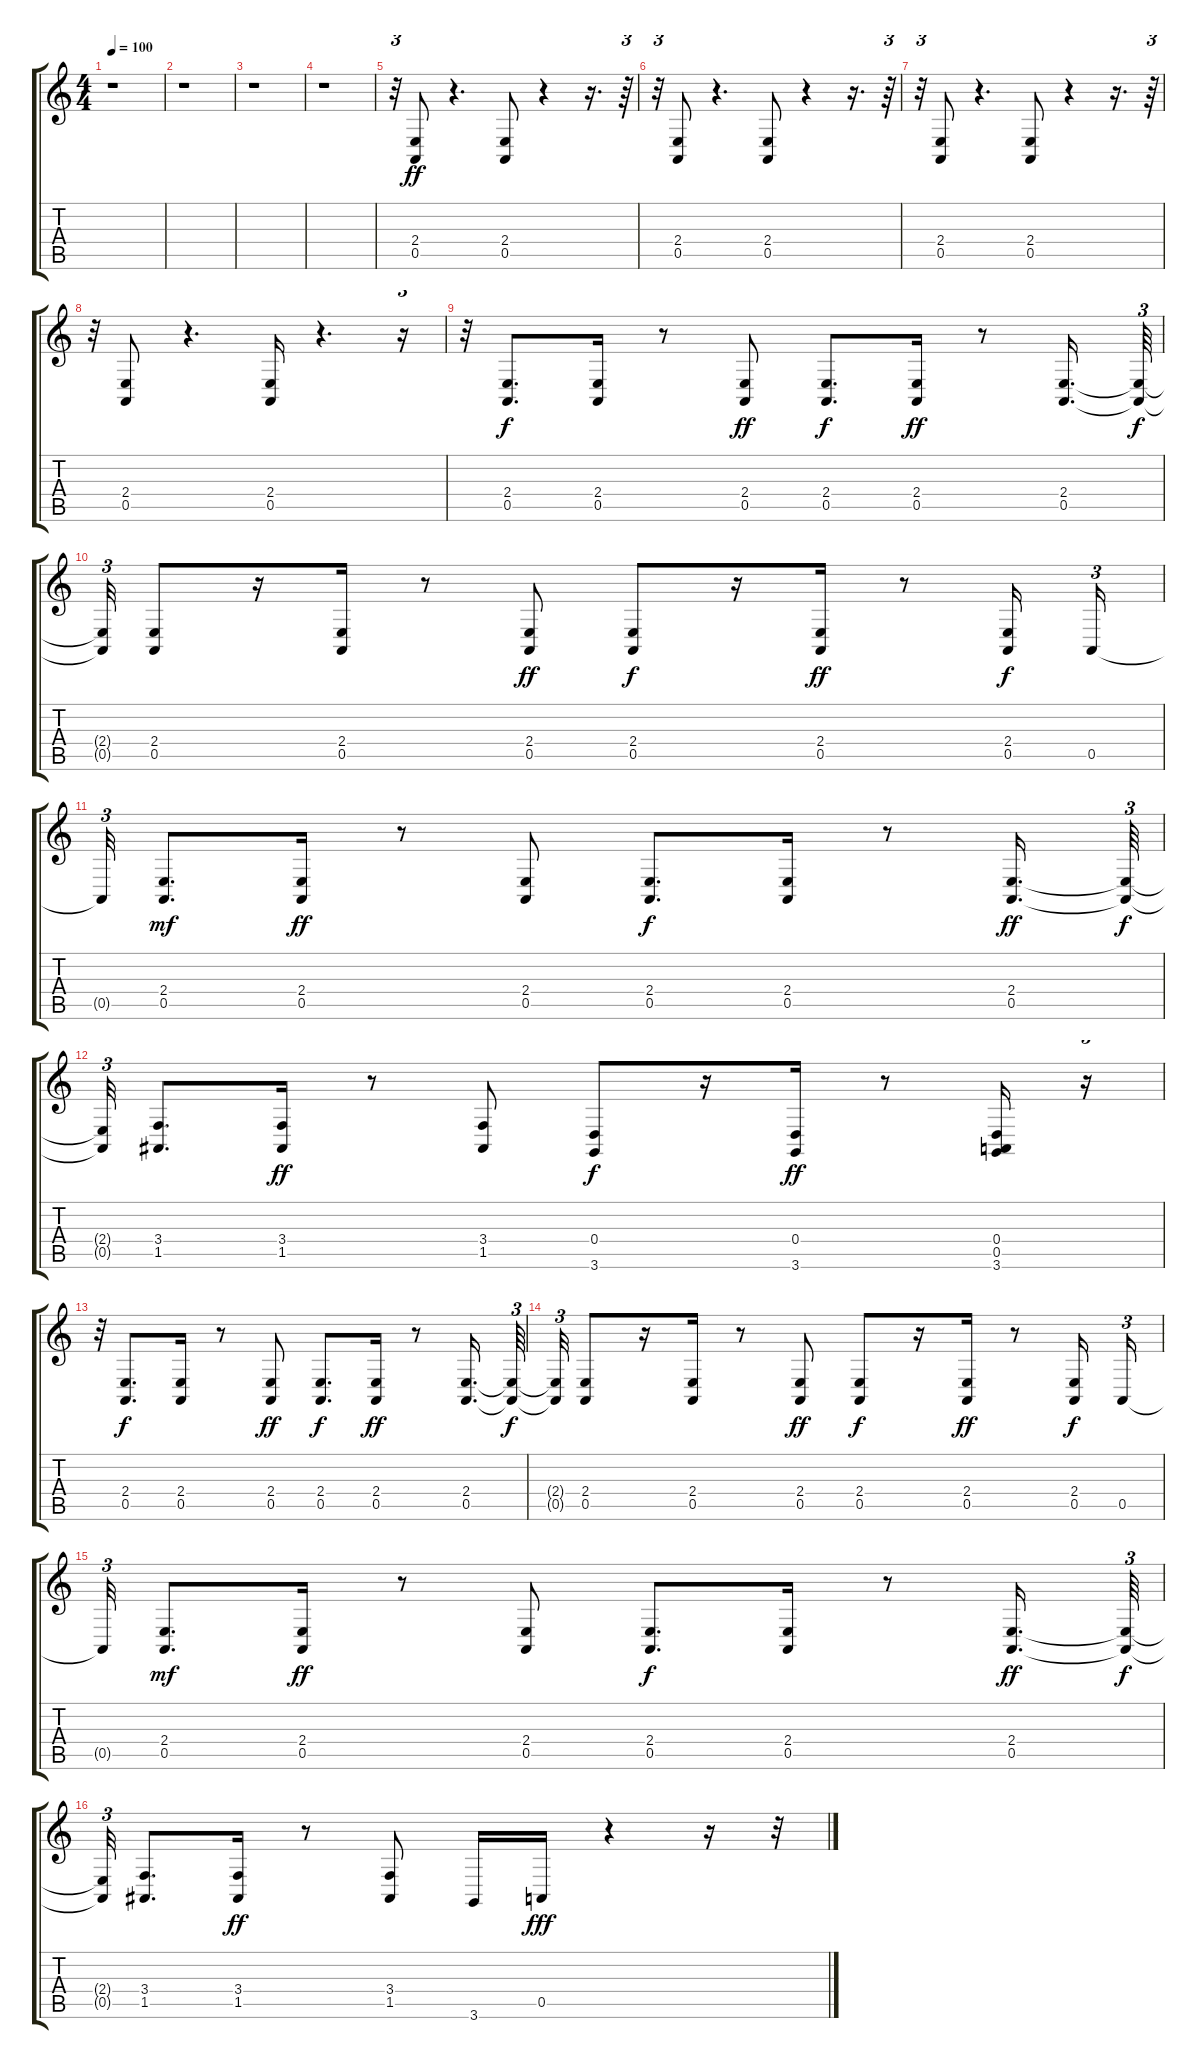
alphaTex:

\track "" {instrument fx7echoes}
\staff {score tabs}
\tuning (E4 B3 G3 D3 A2 E2) {hide}
\ts (4 4)
\tempo 100
\clef g2
\ks c
r.1{dy f} |
r.1 |
r.1 |
r.1 |
r.32{tu (3 2)} (2.4 0.5).8{dy ff} r.4{d} (2.4 0.5).8 r.4 r.16{d} r.64{tu (3 2)} |
r.32{tu (3 2)} (2.4 0.5).8 r.4{d} (2.4 0.5).8 r.4 r.16{d} r.64{tu (3 2)} |
r.32{tu (3 2)} (2.4 0.5).8 r.4{d} (2.4 0.5).8 r.4 r.16{d} r.64{tu (3 2)} |
r.32{tu (3 2)} (2.4 0.5).8 r.4{d} (2.4 0.5).16 r.4{d} r.16{tu (3 2)} |
r.32{tu (3 2)} (2.4 0.5).8{d dy f} (2.4 0.5).16 r.8 (2.4 0.5).8{dy ff} (2.4 0.5).8{d dy f} (2.4 0.5).16{dy ff} r.8 (2.4 0.5).16{d} (2.4{t} 0.5{t}).64{tu (3 2) dy f} |
(2.4{t} 0.5{t}).32{tu (3 2)} (2.4 0.5).8 r.16 (2.4 0.5).16 r.8 (2.4 0.5).8{dy ff} (2.4 0.5).8{dy f} r.16 (2.4 0.5).16{dy ff} r.8 (2.4 0.5).16{dy f} 0.5.16{tu (3 2)} |
0.5{t}.32{tu (3 2)} (2.4 0.5).8{d dy mf} (2.4 0.5).16{dy ff} r.8 (2.4 0.5).8 (2.4 0.5).8{d dy f} (2.4 0.5).16 r.8 (2.4 0.5).16{d dy ff} (2.4{t} 0.5{t}).64{tu (3 2) dy f} |
(2.4{t} 0.5{t}).32{tu (3 2)} (3.4 1.5).8{d} (3.4 1.5).16{dy ff} r.8 (3.4 1.5).8 (0.4 3.6).8{dy f} r.16 (0.4 3.6).16{dy ff} r.8 (0.4 0.5 3.6).16 r.16{tu (3 2)} |
r.32{tu (3 2)} (2.4 0.5).8{d dy f} (2.4 0.5).16 r.8 (2.4 0.5).8{dy ff} (2.4 0.5).8{d dy f} (2.4 0.5).16{dy ff} r.8 (2.4 0.5).16{d} (2.4{t} 0.5{t}).64{tu (3 2) dy f} |
(2.4{t} 0.5{t}).32{tu (3 2)} (2.4 0.5).8 r.16 (2.4 0.5).16 r.8 (2.4 0.5).8{dy ff} (2.4 0.5).8{dy f} r.16 (2.4 0.5).16{dy ff} r.8 (2.4 0.5).16{dy f} 0.5.16{tu (3 2)} |
0.5{t}.32{tu (3 2)} (2.4 0.5).8{d dy mf} (2.4 0.5).16{dy ff} r.8 (2.4 0.5).8 (2.4 0.5).8{d dy f} (2.4 0.5).16 r.8 (2.4 0.5).16{d dy ff} (2.4{t} 0.5{t}).64{tu (3 2) dy f} |
(2.4{t} 0.5{t}).32{tu (3 2)} (3.4 1.5).8{d} (3.4 1.5).16{dy ff} r.8 (3.4 1.5).8 3.6.16 0.5.16{dy fff} r.4 r.16 r.32
